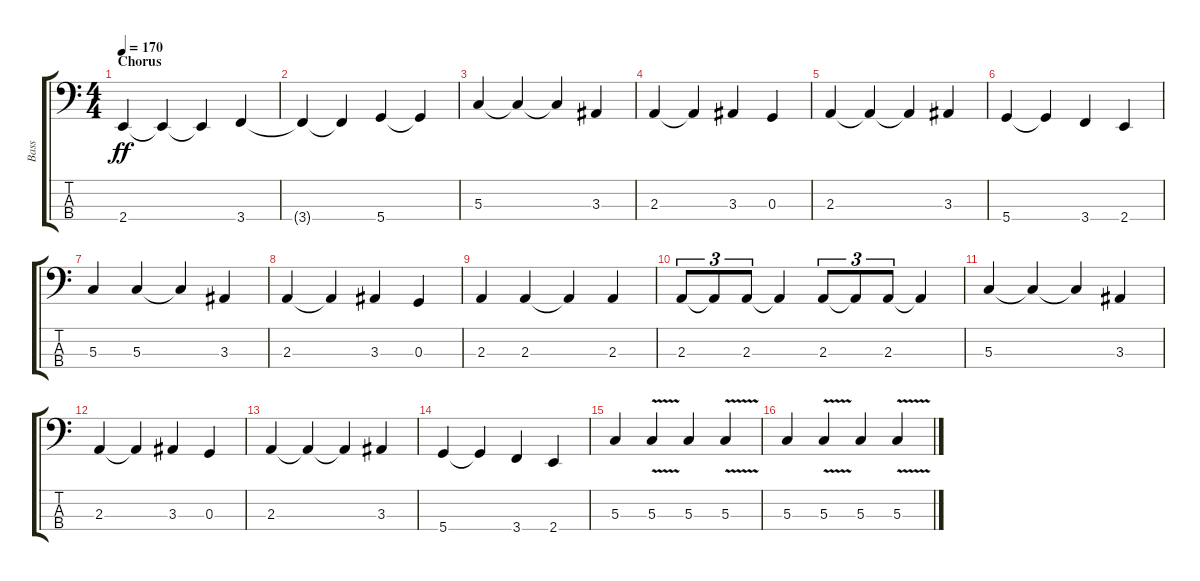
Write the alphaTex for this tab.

\track ("Bass" "Bass") {instrument electricbassfinger}
\staff {score tabs}
\tuning (F2 C2 G1 D1) {hide}
\ts (4 4)
\section ("" "Chorus")
\tempo 170
\clef f4
\ks c
2.4.4{dy ff} 2.4{t}.4 2.4{t}.4 3.4.4 |
3.4{t}.4 3.4{t}.4 5.4.4 5.4{t}.4 |
5.3.4 5.3{t}.4 5.3{t}.4 3.3.4 |
2.3.4 2.3{t}.4 3.3.4 0.3.4 |
2.3.4 2.3{t}.4 2.3{t}.4 3.3.4 |
5.4.4 5.4{t}.4 3.4.4 2.4.4 |
5.3.4 5.3.4 5.3{t}.4 3.3.4 |
2.3.4 2.3{t}.4 3.3.4 0.3.4 |
2.3.4 2.3.4 2.3{t}.4 2.3.4 |
2.3.8{tu (3 2)} 2.3{t}.8{tu (3 2)} 2.3.8{tu (3 2)} 2.3{t}.4 2.3.8{tu (3 2)} 2.3{t}.8{tu (3 2)} 2.3.8{tu (3 2)} 2.3{t}.4 |
5.3.4 5.3{t}.4 5.3{t}.4 3.3.4 |
2.3.4 2.3{t}.4 3.3.4 0.3.4 |
2.3.4 2.3{t}.4 2.3{t}.4 3.3.4 |
5.4.4 5.4{t}.4 3.4.4 2.4.4 |
5.3.4 5.3{v}.4 5.3.4 5.3{v}.4 |
5.3.4 5.3{v}.4 5.3.4 5.3{v}.4
